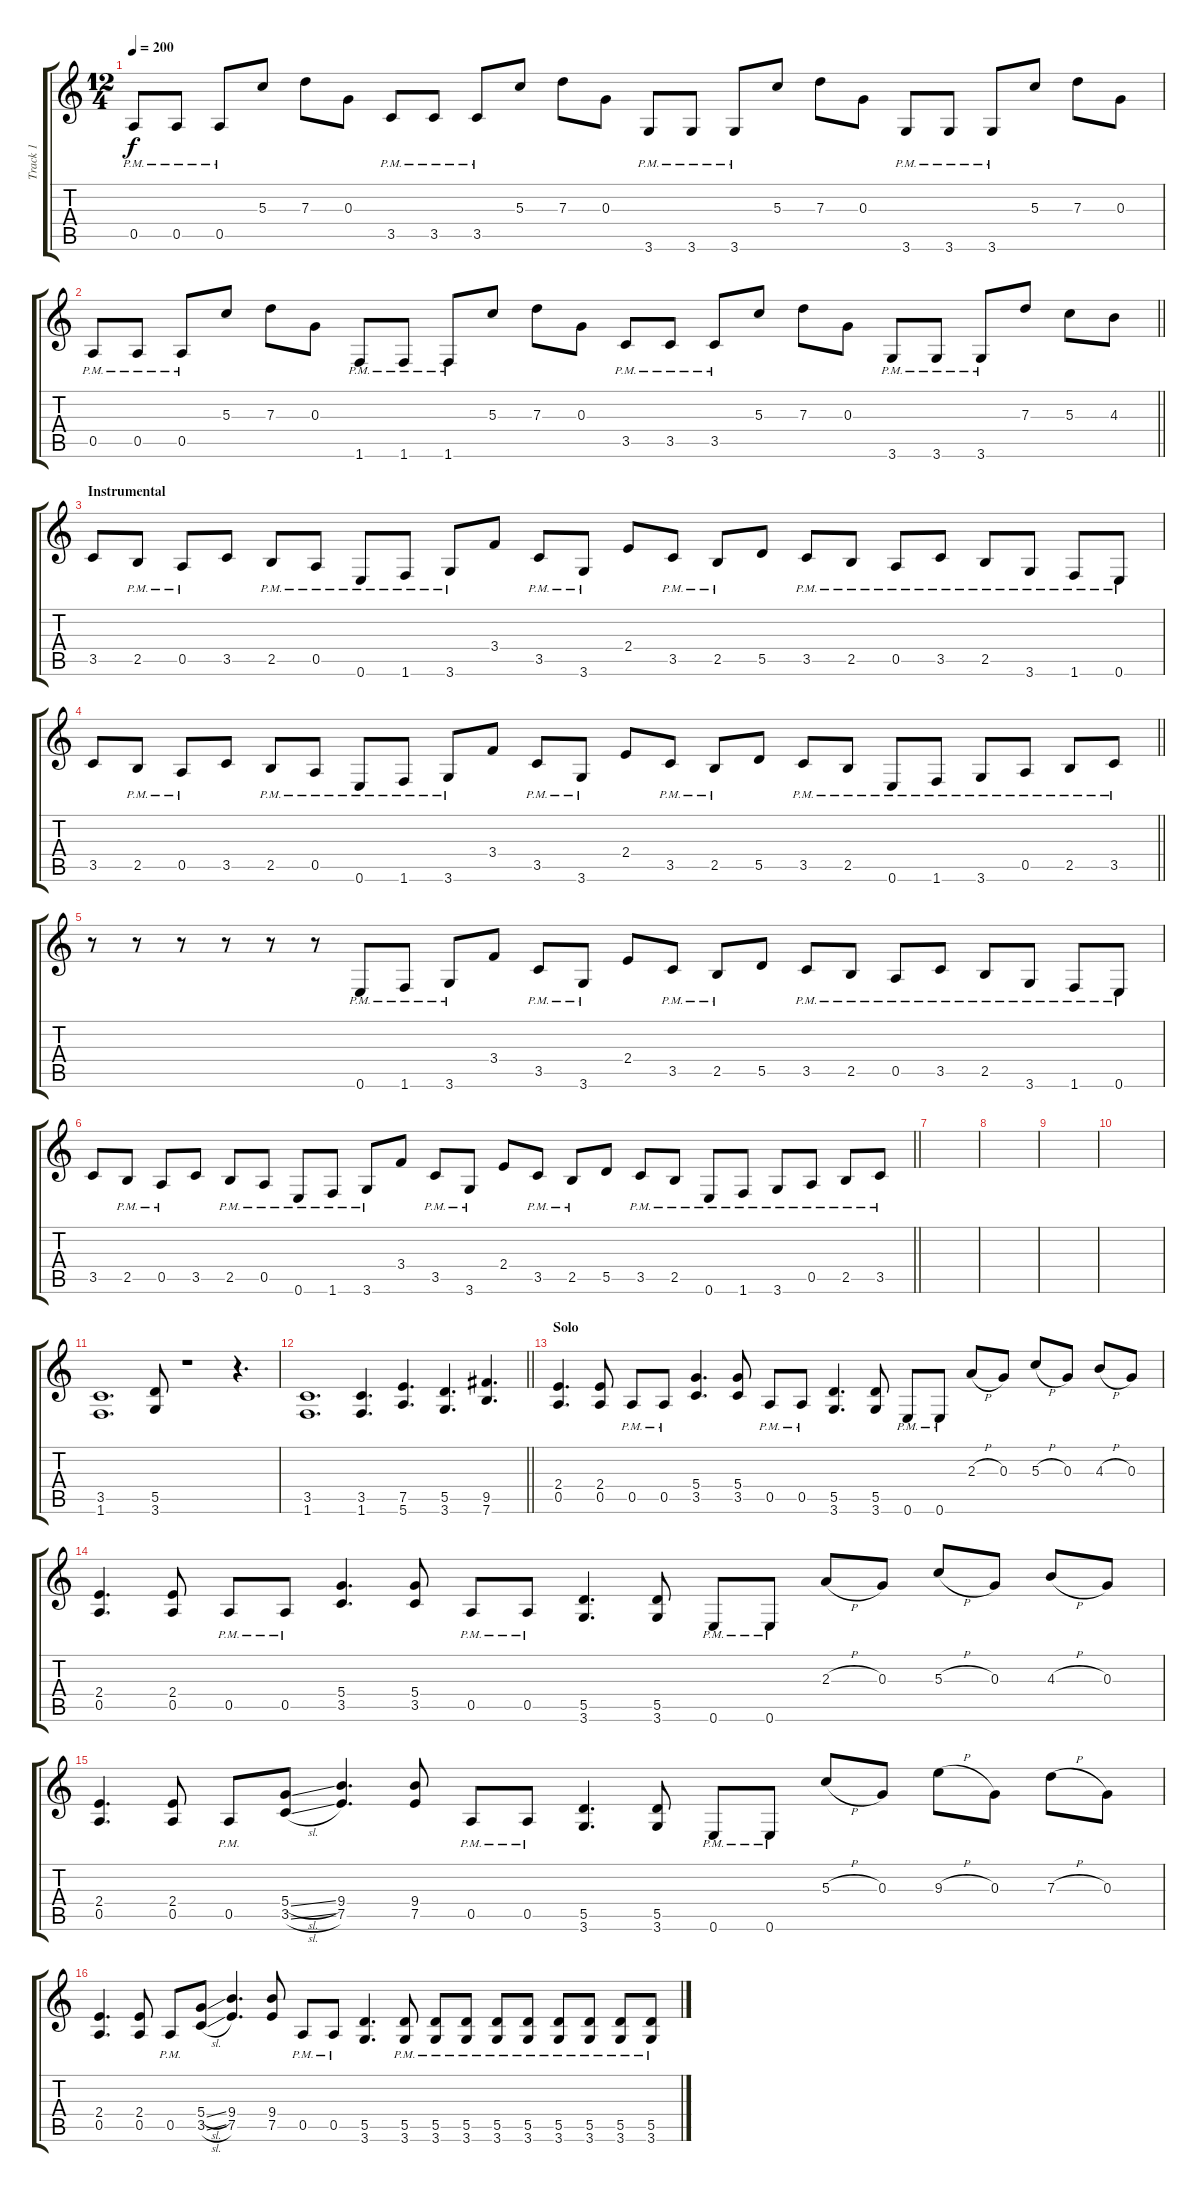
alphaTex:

\track ("Track 1" "Track 1") {instrument distortionguitar}
\staff {score tabs}
\tuning (E4 B3 G3 D3 A2 E2) {hide}
\ts (12 4)
\tempo 200
\clef g2
\ks c
0.5{pm}.8{dy f} 0.5{pm}.8 0.5{pm}.8 5.3.8 7.3.8 0.3.8 3.5{pm}.8 3.5{pm}.8 3.5{pm}.8 5.3.8 7.3.8 0.3.8 3.6{pm}.8 3.6{pm}.8 3.6{pm}.8 5.3.8 7.3.8 0.3.8 3.6{pm}.8 3.6{pm}.8 3.6{pm}.8 5.3.8 7.3.8 0.3.8 |
\barLineRight lightlight
0.5{pm}.8 0.5{pm}.8 0.5{pm}.8 5.3.8 7.3.8 0.3.8 1.6{pm}.8 1.6{pm}.8 1.6{pm}.8 5.3.8 7.3.8 0.3.8 3.5{pm}.8 3.5{pm}.8 3.5{pm}.8 5.3.8 7.3.8 0.3.8 3.6{pm}.8 3.6{pm}.8 3.6{pm}.8 7.3.8 5.3.8 4.3.8 |
\section ("" "Instrumental")
3.5.8 2.5{pm}.8 0.5{pm}.8 3.5.8 2.5{pm}.8 0.5{pm}.8 0.6{pm}.8 1.6{pm}.8 3.6{pm}.8 3.4.8 3.5{pm}.8 3.6{pm}.8 2.4.8 3.5{pm}.8 2.5{pm}.8 5.5.8 3.5{pm}.8 2.5{pm}.8 0.5{pm}.8 3.5{pm}.8 2.5{pm}.8 3.6{pm}.8 1.6{pm}.8 0.6{pm}.8 |
\barLineRight lightlight
3.5.8 2.5{pm}.8 0.5{pm}.8 3.5.8 2.5{pm}.8 0.5{pm}.8 0.6{pm}.8 1.6{pm}.8 3.6{pm}.8 3.4.8 3.5{pm}.8 3.6{pm}.8 2.4.8 3.5{pm}.8 2.5{pm}.8 5.5.8 3.5{pm}.8 2.5{pm}.8 0.6{pm}.8 1.6{pm}.8 3.6{pm}.8 0.5{pm}.8 2.5{pm}.8 3.5{pm}.8 |
r.8 r.8 r.8 r.8 r.8 r.8 0.6{pm}.8 1.6{pm}.8 3.6{pm}.8 3.4.8 3.5{pm}.8 3.6{pm}.8 2.4.8 3.5{pm}.8 2.5{pm}.8 5.5.8 3.5{pm}.8 2.5{pm}.8 0.5{pm}.8 3.5{pm}.8 2.5{pm}.8 3.6{pm}.8 1.6{pm}.8 0.6{pm}.8 |
\barLineRight lightlight
3.5.8 2.5{pm}.8 0.5{pm}.8 3.5.8 2.5{pm}.8 0.5{pm}.8 0.6{pm}.8 1.6{pm}.8 3.6{pm}.8 3.4.8 3.5{pm}.8 3.6{pm}.8 2.4.8 3.5{pm}.8 2.5{pm}.8 5.5.8 3.5{pm}.8 2.5{pm}.8 0.6{pm}.8 1.6{pm}.8 3.6{pm}.8 0.5{pm}.8 2.5{pm}.8 3.5{pm}.8 |
|
|
|
|
(3.5 1.6).1{d} (5.5 3.6).8 r.1 r.4{d} |
\barLineRight lightlight
(3.5 1.6).1{d} (3.5 1.6).4{d} (7.5 5.6).4{d} (5.5 3.6).4{d} (9.5 7.6).4{d} |
\section ("" "Solo")
(2.4 0.5).4{d} (2.4 0.5).8 0.5{pm}.8 0.5{pm}.8 (5.4 3.5).4{d} (5.4 3.5).8 0.5{pm}.8 0.5{pm}.8 (5.5 3.6).4{d} (5.5 3.6).8 0.6{pm}.8 0.6{pm}.8 2.3{h}.8 0.3.8 5.3{h}.8 0.3.8 4.3{h}.8 0.3.8 |
(2.4 0.5).4{d} (2.4 0.5).8 0.5{pm}.8 0.5{pm}.8 (5.4 3.5).4{d} (5.4 3.5).8 0.5{pm}.8 0.5{pm}.8 (5.5 3.6).4{d} (5.5 3.6).8 0.6{pm}.8 0.6{pm}.8 2.3{h}.8 0.3.8 5.3{h}.8 0.3.8 4.3{h}.8 0.3.8 |
(2.4 0.5).4{d} (2.4 0.5).8 0.5{pm}.8 (5.4{sl} 3.5{sl}).8 (9.4 7.5).4{d} (9.4 7.5).8 0.5{pm}.8 0.5{pm}.8 (5.5 3.6).4{d} (5.5 3.6).8 0.6{pm}.8 0.6{pm}.8 5.3{h}.8 0.3.8 9.3{h}.8 0.3.8 7.3{h}.8 0.3.8 |
(2.4 0.5).4{d} (2.4 0.5).8 0.5{pm}.8 (5.4{sl} 3.5{sl}).8 (9.4 7.5).4{d} (9.4 7.5).8 0.5{pm}.8 0.5{pm}.8 (5.5 3.6).4{d} (5.5{pm} 3.6{pm}).8 (5.5{pm} 3.6{pm}).8 (5.5{pm} 3.6{pm}).8 (5.5{pm} 3.6{pm}).8 (5.5{pm} 3.6{pm}).8 (5.5{pm} 3.6{pm}).8 (5.5{pm} 3.6{pm}).8 (5.5{pm} 3.6{pm}).8 (5.5{pm} 3.6{pm}).8
